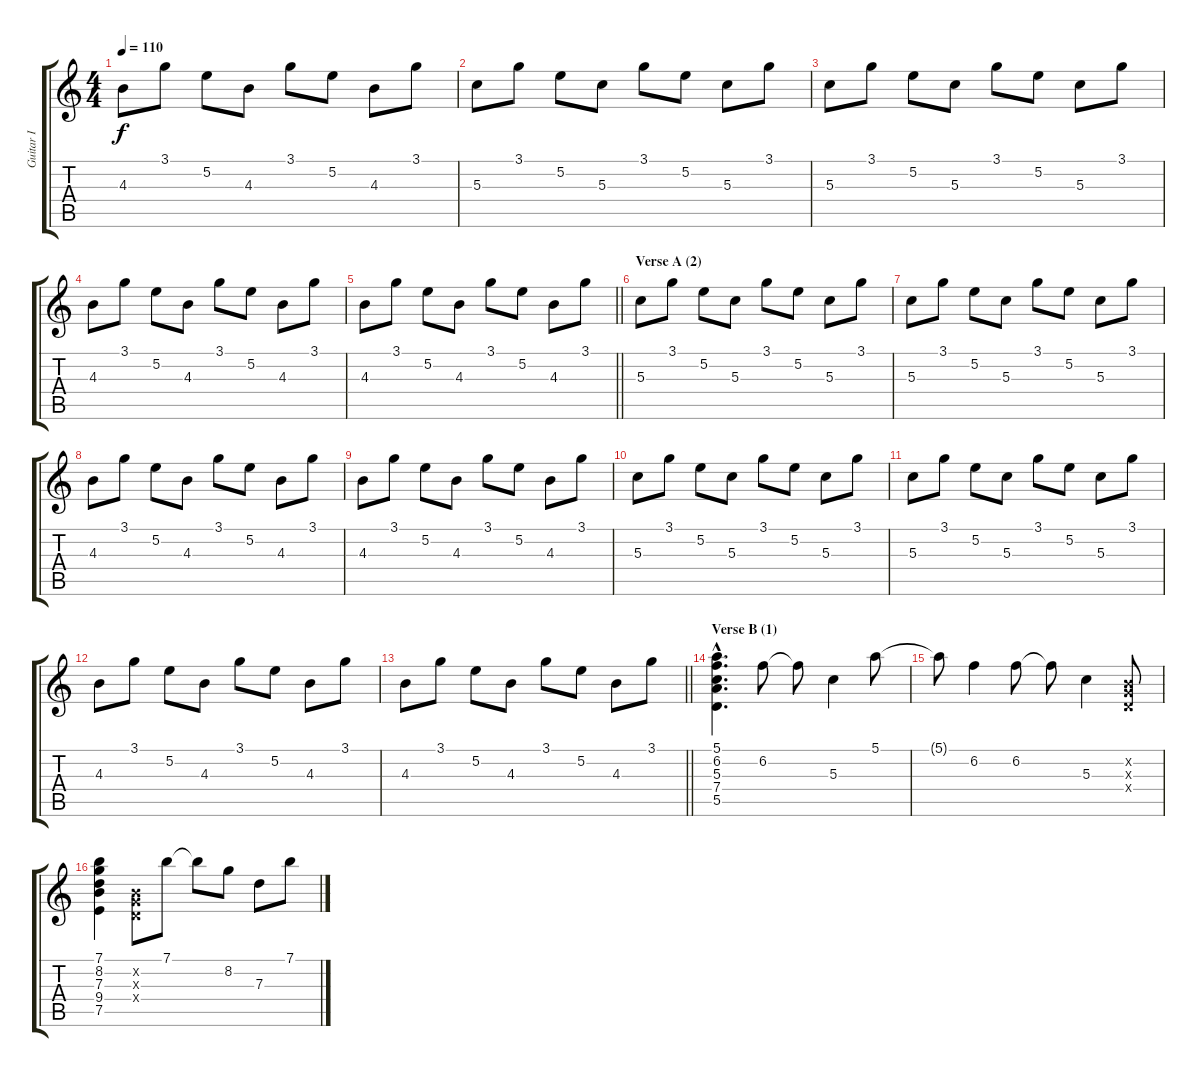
\track ("Guitar I" "Guitar I") {instrument electricguitarjazz}
\staff {score tabs}
\tuning (E4 B3 G3 D3 A2 E2) {hide}
\ts (4 4)
\tempo 110
\clef g2
\ks c
4.3.8{dy f} 3.1.8 5.2.8 4.3.8 3.1.8 5.2.8 4.3.8 3.1.8 |
5.3.8 3.1.8 5.2.8 5.3.8 3.1.8 5.2.8 5.3.8 3.1.8 |
5.3.8 3.1.8 5.2.8 5.3.8 3.1.8 5.2.8 5.3.8 3.1.8 |
4.3.8 3.1.8 5.2.8 4.3.8 3.1.8 5.2.8 4.3.8 3.1.8 |
\barLineRight lightlight
4.3.8 3.1.8 5.2.8 4.3.8 3.1.8 5.2.8 4.3.8 3.1.8 |
\section ("" "Verse A (2)")
5.3.8 3.1.8 5.2.8 5.3.8 3.1.8 5.2.8 5.3.8 3.1.8 |
5.3.8 3.1.8 5.2.8 5.3.8 3.1.8 5.2.8 5.3.8 3.1.8 |
4.3.8 3.1.8 5.2.8 4.3.8 3.1.8 5.2.8 4.3.8 3.1.8 |
4.3.8 3.1.8 5.2.8 4.3.8 3.1.8 5.2.8 4.3.8 3.1.8 |
5.3.8 3.1.8 5.2.8 5.3.8 3.1.8 5.2.8 5.3.8 3.1.8 |
5.3.8 3.1.8 5.2.8 5.3.8 3.1.8 5.2.8 5.3.8 3.1.8 |
4.3.8 3.1.8 5.2.8 4.3.8 3.1.8 5.2.8 4.3.8 3.1.8 |
\barLineRight lightlight
4.3.8 3.1.8 5.2.8 4.3.8 3.1.8 5.2.8 4.3.8 3.1.8 |
\section ("" "Verse B (1)")
(5.1{hac} 6.2{hac} 5.3{hac} 7.4{hac} 5.5{hac}).4{d} 6.2.8 6.2{t}.8 5.3.4 5.1.8 |
5.1{t}.8 6.2.4 6.2.8 6.2{t}.8 5.3.4 (0.2{x} 0.3{x} 0.4{x}).8 |
(7.1 8.2 7.3 9.4 7.5).4 (0.2{x} 0.3{x} 0.4{x}).8 7.1.8 7.1{t}.8 8.2.8 7.3.8 7.1.8
